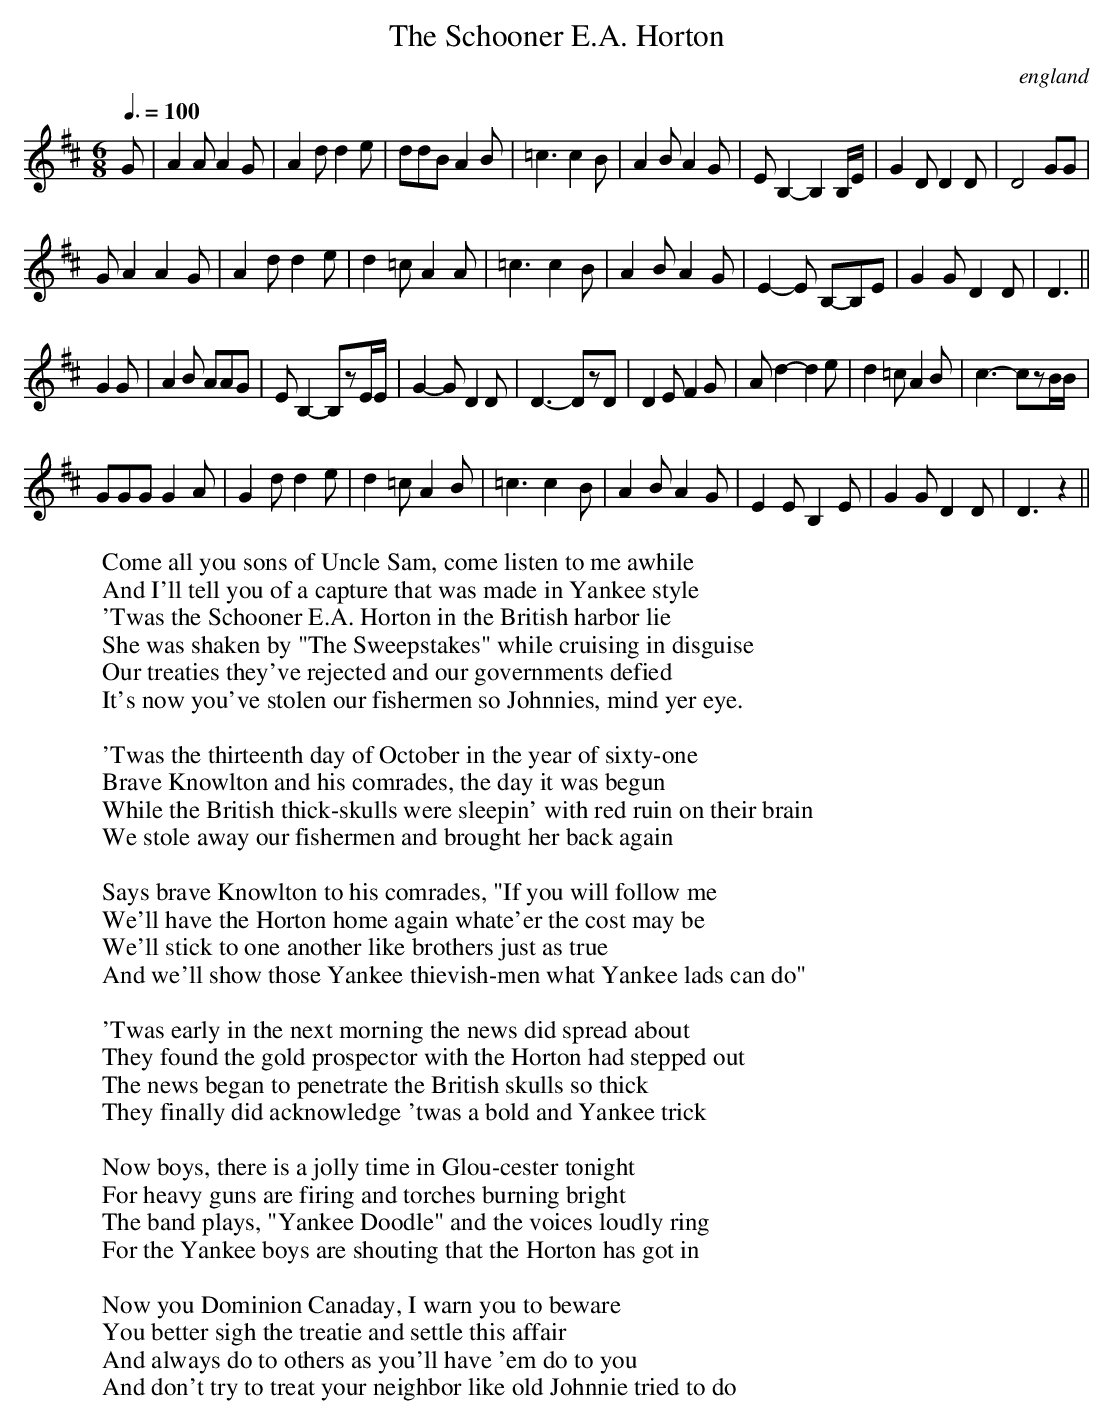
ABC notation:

X:1
T:Schooner E.A. Horton, The
O:england
M:6/8
L:1/8
Q:3/8=100
W:Come all you sons of Uncle Sam, come listen to me awhile
W:And I'll tell you of a capture that was made in Yankee style
W:'Twas the Schooner E.A. Horton in the British harbor lie
W:She was shaken by "The Sweepstakes" while cruising in disguise
W:Our treaties they've rejected and our governments defied
W:It's now you've stolen our fishermen so Johnnies, mind yer eye.
W:
W:'Twas the thirteenth day of October in the year of sixty-one
W:Brave Knowlton and his comrades, the day it was begun
W:While the British thick-skulls were sleepin' with red ruin on their brain
W:We stole away our fishermen and brought her back again
W:
W:Says brave Knowlton to his comrades, "If you will follow me
W:We'll have the Horton home again whate'er the cost may be
W:We'll stick to one another like brothers just as true
W:And we'll show those Yankee thievish-men what Yankee lads can do"
W:
W:'Twas early in the next morning the news did spread about
W:They found the gold prospector with the Horton had stepped out
W:The news began to penetrate the British skulls so thick
W:They finally did acknowledge 'twas a bold and Yankee trick
W:
W:Now boys, there is a jolly time in Glou-cester tonight
W:For heavy guns are firing and torches burning bright
W:The band plays, "Yankee Doodle" and the voices loudly ring
W:For the Yankee boys are shouting that the Horton has got in
W:
W:Now you Dominion Canaday, I warn you to beware
W:You better sigh the treatie and settle this affair
W:And always do to others as you'll have 'em do to you
W:And don't try to treat your neighbor like old Johnnie tried to do
K:D
G|A2A A2G|A2d d2e|ddB A2B|=c3 c2B|\
A2B A2G|EB,2- B,2B,/E/|G2D D2D|D4GG|
GA2 A2G|A2d d2e|d2=c A2A|=c3 c2B|\
A2B A2G|E2-E B,-B,E|G2G D2D|D3||
G2G |A2B AAG|EB,2- B,zE/E/|G2-G D2D|D3- DzD|\
D2E F2G|Ad2- d2e|d2=c A2B|c3- czB/B/|
GGG G2A|G2d d2e|d2=c A2B|=c3 c2-B|\
A2B A2G|E2E B,2E|G2G D2D|D3 z2||
